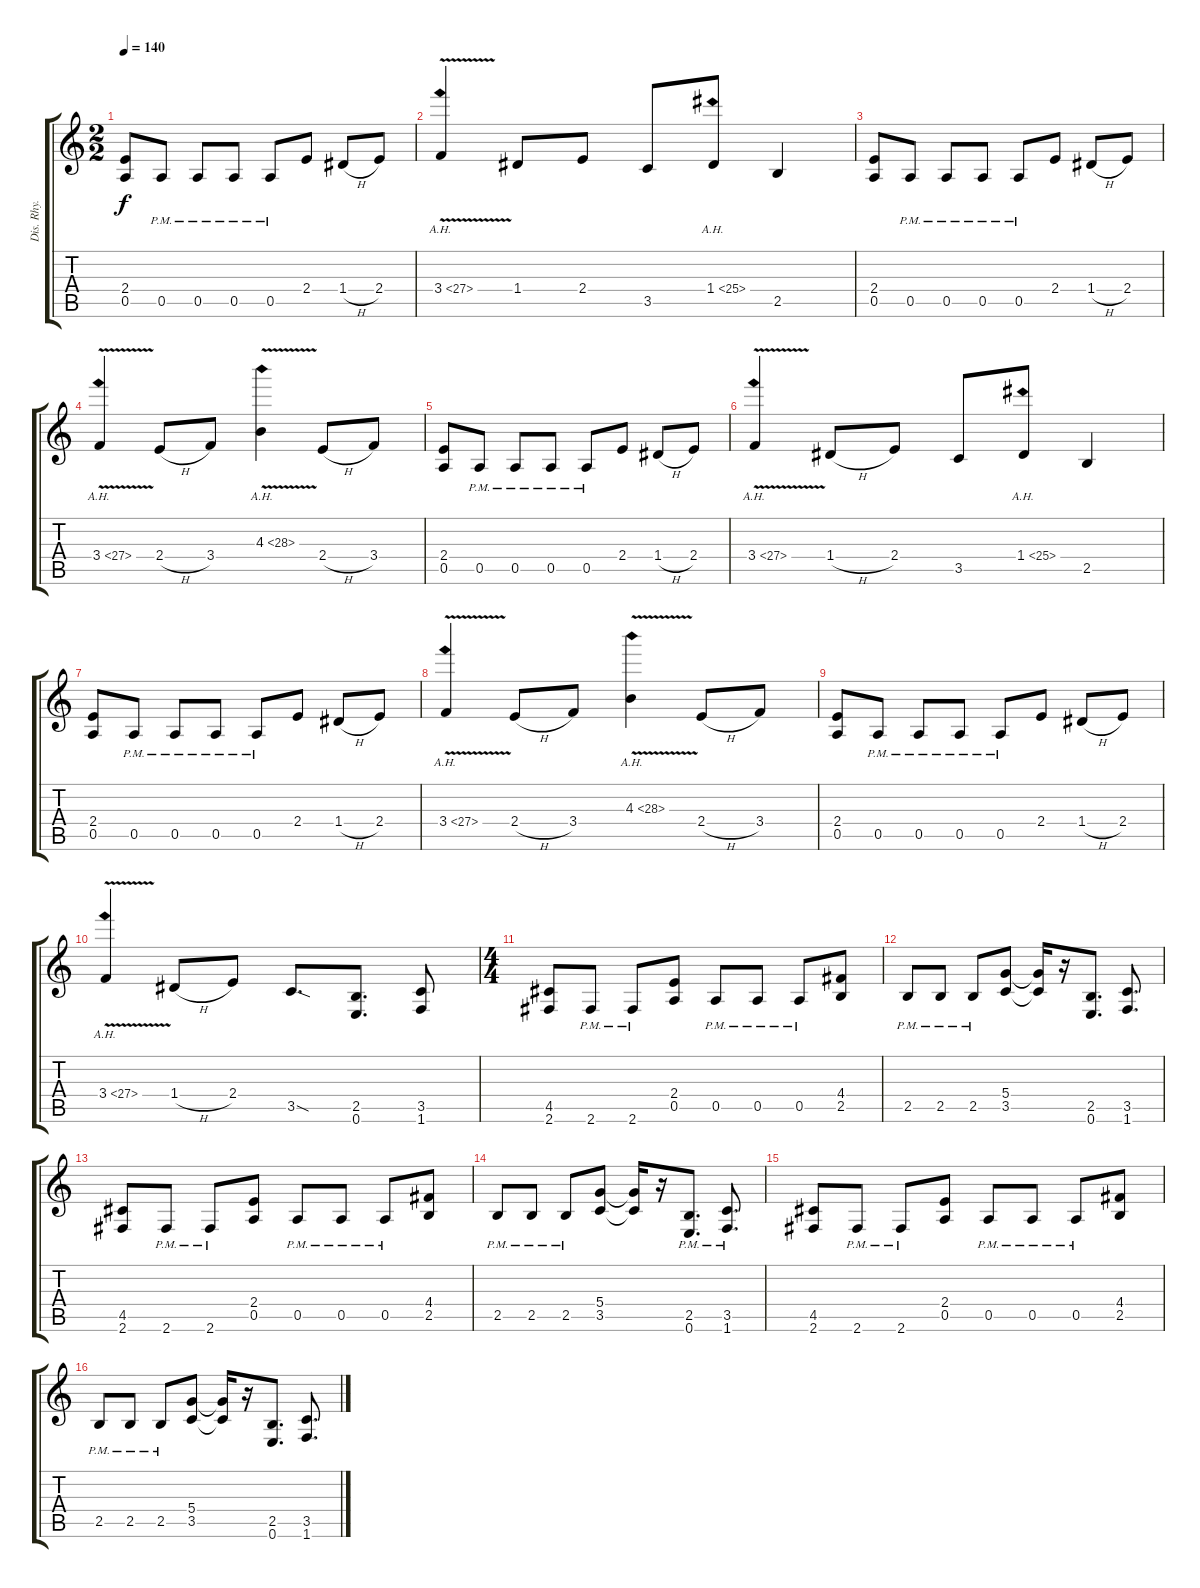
\track ("Dis. Rhy." "Dis. Rhy.") {instrument distortionguitar}
\staff {score tabs}
\tuning (E4 B3 G3 D3 A2 E2) {hide}
\ts (2 2)
\tempo 140
\clef g2
\ks c
(2.4 0.5).8{dy f} 0.5{pm}.8 0.5{pm}.8 0.5{pm}.8 0.5{pm}.8 2.4.8 1.4{h}.8 2.4.8 |
3.4{ah 24 v}.4 1.4.8 2.4.8 3.5.8 1.4{ah 24}.8 2.5.4 |
(2.4 0.5).8 0.5{pm}.8 0.5{pm}.8 0.5{pm}.8 0.5{pm}.8 2.4.8 1.4{h}.8 2.4.8 |
3.4{ah 24 v}.4 2.4{h}.8 3.4.8 4.3{ah 24 v}.4 2.4{h}.8 3.4.8 |
(2.4 0.5).8 0.5{pm}.8 0.5{pm}.8 0.5{pm}.8 0.5{pm}.8 2.4.8 1.4{h}.8 2.4.8 |
3.4{ah 24 v}.4 1.4{h}.8 2.4.8 3.5.8 1.4{ah 24}.8 2.5.4 |
(2.4 0.5).8 0.5{pm}.8 0.5{pm}.8 0.5{pm}.8 0.5{pm}.8 2.4.8 1.4{h}.8 2.4.8 |
3.4{ah 24 v}.4 2.4{h}.8 3.4.8 4.3{ah 24 v}.4 2.4{h}.8 3.4.8 |
(2.4 0.5).8 0.5{pm}.8 0.5{pm}.8 0.5{pm}.8 0.5{pm}.8 2.4.8 1.4{h}.8 2.4.8 |
3.4{ah 24 v}.4 1.4{h}.8 2.4.8 3.5{sod}.8{d} (2.5 0.6).8{d} (3.5 1.6).8 |
\ts (4 4)
(4.5 2.6).8 2.6{pm}.8 2.6{pm}.8 (2.4 0.5).8 0.5{pm}.8 0.5{pm}.8 0.5{pm}.8 (4.4 2.5).8 |
2.5{pm}.8 2.5{pm}.8 2.5{pm}.8 (5.4 3.5).8 (5.4{t} 3.5{t}).16 r.16 (2.5 0.6).8{d} (3.5 1.6).8{d} |
(4.5 2.6).8 2.6{pm}.8 2.6{pm}.8 (2.4 0.5).8 0.5{pm}.8 0.5{pm}.8 0.5{pm}.8 (4.4 2.5).8 |
2.5{pm}.8 2.5{pm}.8 2.5{pm}.8 (5.4 3.5).8 (5.4{t} 3.5{t}).16 r.16 (2.5{pm} 0.6{pm}).8{d} (3.5{pm} 1.6{pm}).8{d} |
(4.5 2.6).8 2.6{pm}.8 2.6{pm}.8 (2.4 0.5).8 0.5{pm}.8 0.5{pm}.8 0.5{pm}.8 (4.4 2.5).8 |
2.5{pm}.8 2.5{pm}.8 2.5{pm}.8 (5.4 3.5).8 (5.4{t} 3.5{t}).16 r.16 (2.5 0.6).8{d} (3.5 1.6).8{d}
